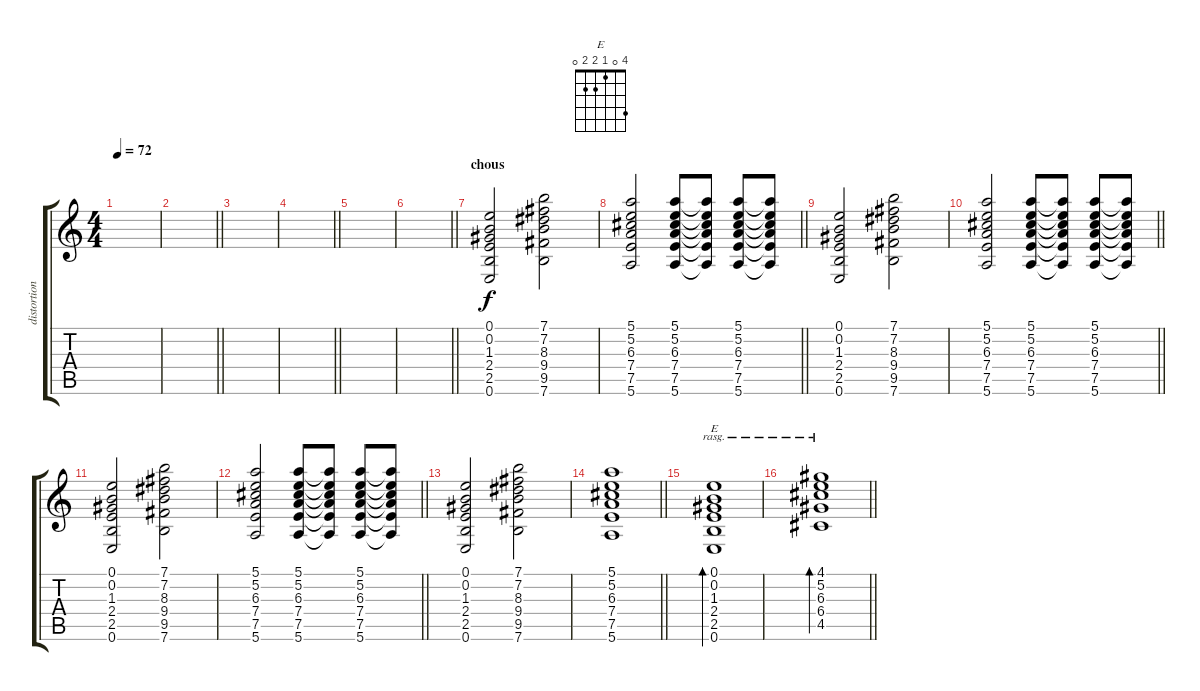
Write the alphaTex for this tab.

\track ("distortion" "distortion") {instrument distortionguitar}
\staff {score tabs}
\tuning (E4 B3 G3 D3 A2 E2) {hide}
\chord ("E" 4 0 1 2 2 0)
\ts (4 4)
\tempo 72
\clef g2
\ks c
|
\barLineRight lightlight
|
|
\barLineRight lightlight
|
|
\barLineRight lightlight
|
\section ("" "chous")
(0.1 0.2 1.3 2.4 2.5 0.6).2 (7.1 7.2 8.3 9.4 9.5 7.6).2 |
\barLineRight lightlight
(5.1 5.2 6.3 7.4 7.5 5.6).2 (5.1 5.2 6.3 7.4 7.5 5.6).8 (5.1{t} 5.2{t} 6.3{t} 7.4{t} 7.5{t} 5.6{t}).8 (5.1 5.2 6.3 7.4 7.5 5.6).8 (5.1{t} 5.2{t} 6.3{t} 7.4{t} 7.5{t} 5.6{t}).8 |
(0.1 0.2 1.3 2.4 2.5 0.6).2 (7.1 7.2 8.3 9.4 9.5 7.6).2 |
\barLineRight lightlight
(5.1 5.2 6.3 7.4 7.5 5.6).2 (5.1 5.2 6.3 7.4 7.5 5.6).8 (5.1{t} 5.2{t} 6.3{t} 7.4{t} 7.5{t} 5.6{t}).8 (5.1 5.2 6.3 7.4 7.5 5.6).8 (5.1{t} 5.2{t} 6.3{t} 7.4{t} 7.5{t} 5.6{t}).8 |
(0.1 0.2 1.3 2.4 2.5 0.6).2 (7.1 7.2 8.3 9.4 9.5 7.6).2 |
\barLineRight lightlight
(5.1 5.2 6.3 7.4 7.5 5.6).2 (5.1 5.2 6.3 7.4 7.5 5.6).8 (5.1{t} 5.2{t} 6.3{t} 7.4{t} 7.5{t} 5.6{t}).8 (5.1 5.2 6.3 7.4 7.5 5.6).8 (5.1{t} 5.2{t} 6.3{t} 7.4{t} 7.5{t} 5.6{t}).8 |
(0.1 0.2 1.3 2.4 2.5 0.6).2 (7.1 7.2 8.3 9.4 9.5 7.6).2 |
\barLineRight lightlight
(5.1 5.2 6.3 7.4 7.5 5.6).1 |
(0.1 0.2 1.3 2.4 2.5 0.6).1{bd 120 ch "E" rasg ii} |
\barLineRight lightlight
(4.1 5.2 6.3 6.4 4.5).1{bd 120 rasg ii}
